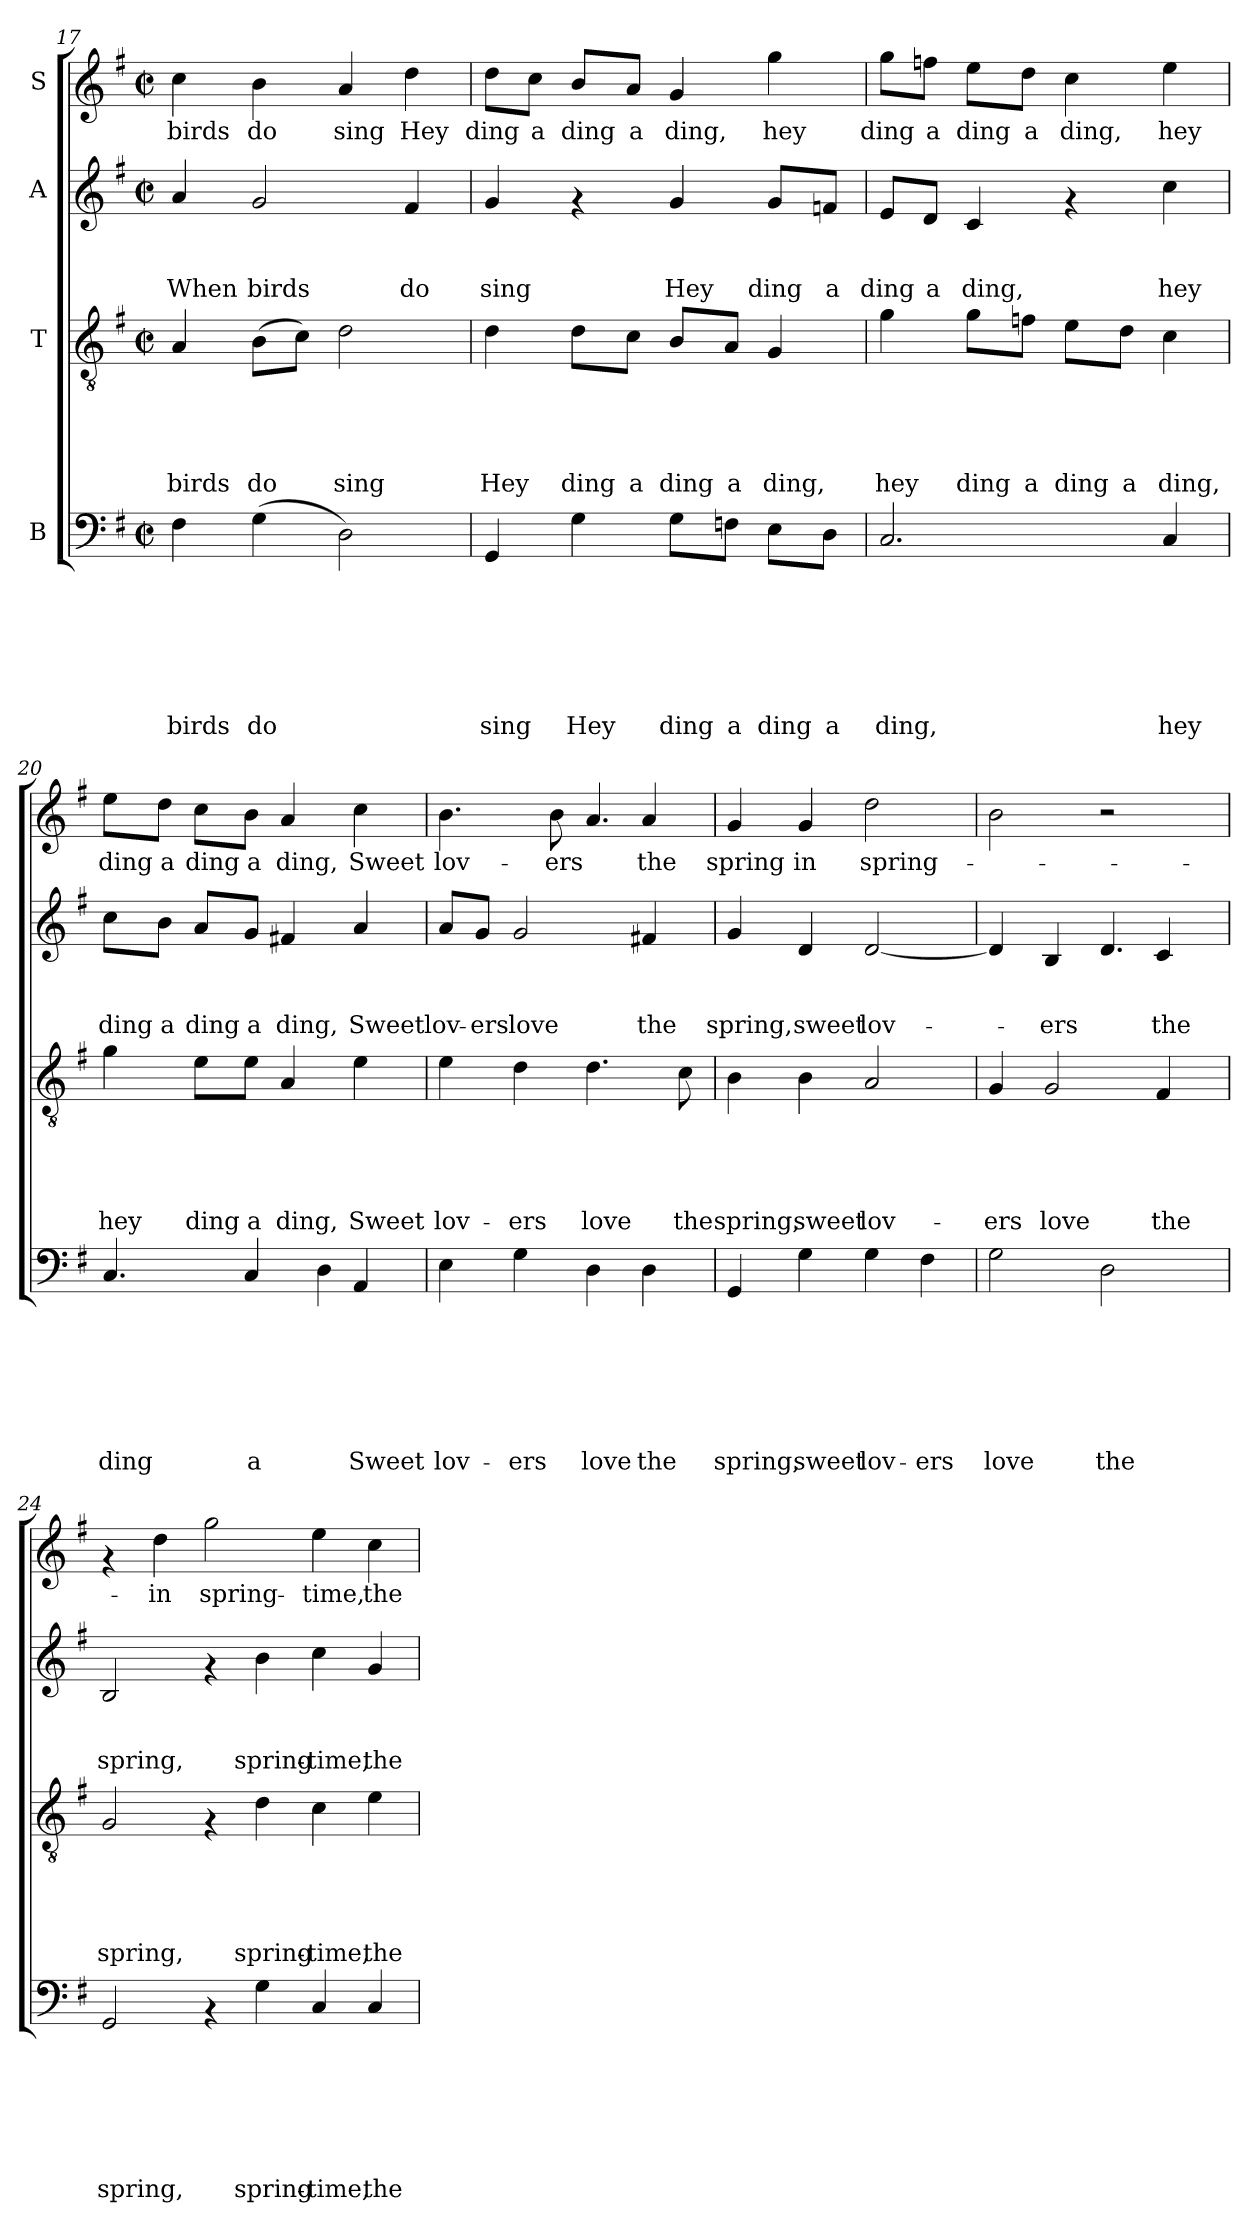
**kern	**text	**text	**text	**text	**text	**text	**text	**kern	**text	**text	**text	**text	**text	**kern	**text	**text	**text	**kern	**text
*part4	*part4	*part4	*part4	*part4	*part4	*part4	*part4	*part3	*part3	*part3	*part3	*part3	*part3	*part2	*part2	*part2	*part2	*part1	*part1
*staff4	*staff4	*staff4	*staff4	*staff4	*staff4	*staff4	*staff4	*staff3	*staff3	*staff3	*staff3	*staff3	*staff3	*staff2	*staff2	*staff2	*staff2	*staff1	*staff1
*I"B	*	*	*	*	*	*	*	*I"T	*	*	*	*	*	*I"A	*	*	*	*I"S	*
*clefF4	*	*	*	*	*	*	*	*clefGv2	*	*	*	*	*	*clefG2	*	*	*	*clefG2	*
*k[f#]	*	*	*	*	*	*	*	*k[f#]	*	*	*	*	*	*k[f#]	*	*	*	*k[f#]	*
*G:	*	*	*	*	*	*	*	*G:	*	*	*	*	*	*G:	*	*	*	*G:	*
*M2/2	*	*	*	*	*	*	*	*M2/2	*	*	*	*	*	*M2/2	*	*	*	*M2/2	*
*met(c|)	*	*	*	*	*	*	*	*met(c|)	*	*	*	*	*	*met(c|)	*	*	*	*met(c|)	*
=17	=17	=17	=17	=17	=17	=17	=17	=17	=17	=17	=17	=17	=17	=17	=17	=17	=17	=17	=17
!	!	!	!	!	!	!	!LO:LY:b	!	!	!	!	!	!LO:LY:b	!	!	!	!LO:LY:b	!	!LO:LY:b
4F#\	.	.	.	.	.	.	birds	4A/	.	.	.	.	birds	4a/	.	.	When	4cc\	birds
!	!	!	!	!	!	!	!LO:LY:b	!	!	!	!	!	!LO:LY:b	!	!	!	!LO:LY:b	!	!LO:LY:b
(>4G\	.	.	.	.	.	.	do	(>8B\L	.	.	.	.	do	2g/	.	.	birds	4b\	do
.	.	.	.	.	.	.	.	8c\J)	.	.	.	.	.	.	.	.	.	.	.
!	!	!	!	!	!	!	!	!	!	!	!	!	!LO:LY:b	!	!	!	!	!	!LO:LY:b
2D\)	.	.	.	.	.	.	.	2d\	.	.	.	.	sing	.	.	.	.	4a/	sing
!	!	!	!	!	!	!	!	!	!	!	!	!	!	!	!	!	!LO:LY:b	!	!LO:LY:b
.	.	.	.	.	.	.	.	.	.	.	.	.	.	4f#/	.	.	do	4dd\	Hey
!!LO:PB:g=z
=18	=18	=18	=18	=18	=18	=18	=18	=18	=18	=18	=18	=18	=18	=18	=18	=18	=18	=18	=18
!	!	!	!	!	!	!	!LO:LY:b	!	!	!	!	!	!LO:LY:b	!	!	!	!LO:LY:b	!	!LO:LY:b
4GG/	.	.	.	.	.	.	sing	4d\	.	.	.	.	Hey	4g/	.	.	sing	8dd\L	ding
!	!	!	!	!	!	!	!	!	!	!	!	!	!	!	!	!	!	!	!LO:LY:b
.	.	.	.	.	.	.	.	.	.	.	.	.	.	.	.	.	.	8cc\J	a
!	!	!	!	!	!	!	!LO:LY:b	!	!	!	!	!	!LO:LY:b	!	!	!	!	!	!LO:LY:b
4G\	.	.	.	.	.	.	Hey	8d\L	.	.	.	.	ding	4rf	.	.	.	8b/L	ding
!	!	!	!	!	!	!	!	!	!	!	!	!	!LO:LY:b	!	!	!	!	!	!LO:LY:b
.	.	.	.	.	.	.	.	8c\J	.	.	.	.	a	.	.	.	.	8a/J	a
!	!	!	!	!	!	!	!LO:LY:b	!	!	!	!	!	!LO:LY:b	!	!	!	!LO:LY:b	!	!LO:LY:b
8G\L	.	.	.	.	.	.	ding	8B/L	.	.	.	.	ding	4g/	.	.	Hey	4g/	ding,
!	!	!	!	!	!	!	!LO:LY:b	!	!	!	!	!	!LO:LY:b	!	!	!	!	!	!
8Fn\J	.	.	.	.	.	.	a	8A/J	.	.	.	.	a	.	.	.	.	.	.
!	!	!	!	!	!	!	!LO:LY:b	!	!	!	!	!	!LO:LY:b	!	!	!	!LO:LY:b	!	!LO:LY:b
8E\L	.	.	.	.	.	.	ding	4G/	.	.	.	.	ding,	8g/L	.	.	ding	4gg\	hey
!	!	!	!	!	!	!	!LO:LY:b	!	!	!	!	!	!	!	!	!	!LO:LY:b	!	!
8D\J	.	.	.	.	.	.	a	.	.	.	.	.	.	8fn/J	.	.	a	.	.
=19	=19	=19	=19	=19	=19	=19	=19	=19	=19	=19	=19	=19	=19	=19	=19	=19	=19	=19	=19
!	!	!	!	!	!	!	!LO:LY:b	!	!	!	!	!	!LO:LY:b	!	!	!	!LO:LY:b	!	!LO:LY:b
2.C/	.	.	.	.	.	.	ding,	4g\	.	.	.	.	hey	8e/L	.	.	ding	8gg\L	ding
!	!	!	!	!	!	!	!	!	!	!	!	!	!	!	!	!	!LO:LY:b	!	!LO:LY:b
.	.	.	.	.	.	.	.	.	.	.	.	.	.	8d/J	.	.	a	8ffn\J	a
!	!	!	!	!	!	!	!	!	!	!	!	!	!LO:LY:b	!	!	!	!LO:LY:b	!	!LO:LY:b
.	.	.	.	.	.	.	.	8g\L	.	.	.	.	ding	4c/	.	.	ding,	8ee\L	ding
!	!	!	!	!	!	!	!	!	!	!	!	!	!LO:LY:b	!	!	!	!	!	!LO:LY:b
.	.	.	.	.	.	.	.	8fn\J	.	.	.	.	a	.	.	.	.	8dd\J	a
!	!	!	!	!	!	!	!	!	!	!	!	!	!LO:LY:b	!	!	!	!	!	!LO:LY:b
.	.	.	.	.	.	.	.	8e\L	.	.	.	.	ding	4rf	.	.	.	4cc\	ding,
!	!	!	!	!	!	!	!	!	!	!	!	!	!LO:LY:b	!	!	!	!	!	!
.	.	.	.	.	.	.	.	8d\J	.	.	.	.	a	.	.	.	.	.	.
!	!	!	!	!	!	!	!LO:LY:b	!	!	!	!	!	!LO:LY:b	!	!	!	!LO:LY:b	!	!LO:LY:b
4C/	.	.	.	.	.	.	hey	4c\	.	.	.	.	ding,	4cc\	.	.	hey	4ee\	hey
=20	=20	=20	=20	=20	=20	=20	=20	=20	=20	=20	=20	=20	=20	=20	=20	=20	=20	=20	=20
!	!	!	!	!	!	!	!LO:LY:b	!	!	!	!	!	!LO:LY:b	!	!	!	!LO:LY:b	!	!LO:LY:b
*^	*	*	*	*	*	*	*	*	*	*	*	*	*	*	*	*	*	*	*
4.C/	2.ryy	.	.	.	.	.	.	ding	4g\	.	.	.	.	hey	8cc\L	.	.	ding	8ee\L	ding
!	!	!	!	!	!	!	!	!	!	!	!	!	!	!	!	!	!	!LO:LY:b	!	!LO:LY:b
.	.	.	.	.	.	.	.	.	.	.	.	.	.	.	8b\J	.	.	a	8dd\J	a
!	!	!	!	!	!	!	!	!	!	!	!	!	!	!LO:LY:b	!	!	!	!LO:LY:b	!	!LO:LY:b
.	.	.	.	.	.	.	.	.	8e\L	.	.	.	.	ding	8a/L	.	.	ding	8cc\L	ding
!	!	!	!	!	!	!	!	!LO:LY:b	!	!	!	!	!	!LO:LY:b	!	!	!	!LO:LY:b	!	!LO:LY:b
4C/	.	.	.	.	.	.	.	a	8e\J	.	.	.	.	a	8g/J	.	.	a	8b\J	a
!	!	!	!	!	!	!	!	!	!	!	!	!	!	!LO:LY:b	!	!	!	!LO:LY:b	!	!LO:LY:b
.	.	.	.	.	.	.	.	.	4A/	.	.	.	.	ding,	4f#X/	.	.	ding,	4a/	ding,
4D\	.	.	.	.	.	.	.	.	.	.	.	.	.	.	.	.	.	.	.	.
!	!	!	!	!	!	!	!	!LO:LY:b	!	!	!	!	!	!LO:LY:b	!	!	!	!LO:LY:b	!	!LO:LY:b
.	4AA/	.	.	.	.	.	.	Sweet	4e\	.	.	.	.	Sweet	4a/	.	.	Sweet	4cc\	Sweet
8ryy	.	.	.	.	.	.	.	.	.	.	.	.	.	.	.	.	.	.	.	.
*v	*v	*	*	*	*	*	*	*	*	*	*	*	*	*	*	*	*	*	*	*
!!LO:PB:g=z
=21	=21	=21	=21	=21	=21	=21	=21	=21	=21	=21	=21	=21	=21	=21	=21	=21	=21	=21	=21
!	!	!	!	!	!	!	!LO:LY:b	!	!	!	!	!	!LO:LY:b	!	!	!	!LO:LY:b	!	!LO:LY:b
*	*	*	*	*	*	*	*	*	*	*	*	*	*	*	*	*	*	*^	*
4E\	.	.	.	.	.	.	lov-	4e\	.	.	.	.	lov-	8a/L	.	.	lov-	4.b\	2.ryy	lov-
!	!	!	!	!	!	!	!	!	!	!	!	!	!	!	!	!	!LO:LY:b	!	!	!
.	.	.	.	.	.	.	.	.	.	.	.	.	.	8g/J	.	.	-ers	.	.	.
!	!	!	!	!	!	!	!LO:LY:b	!	!	!	!	!	!LO:LY:b	!	!	!	!LO:LY:b	!	!	!
4G\	.	.	.	.	.	.	-ers	4d\	.	.	.	.	-ers	2g/	.	.	love	.	.	.
!	!	!	!	!	!	!	!	!	!	!	!	!	!	!	!	!	!	!	!	!LO:LY:b
.	.	.	.	.	.	.	.	.	.	.	.	.	.	.	.	.	.	8b\	.	-ers
!	!	!	!	!	!	!	!LO:LY:b	!	!	!	!	!	!LO:LY:b	!	!	!	!	!	!	!
4D\	.	.	.	.	.	.	love	4.d\	.	.	.	.	love	.	.	.	.	4.a/	.	.
!	!	!	!	!	!	!	!LO:LY:b	!	!	!	!	!	!	!	!	!	!LO:LY:b	!	!	!LO:LY:b
4D\	.	.	.	.	.	.	the	.	.	.	.	.	.	4f#X/	.	.	the	.	4a/	the
!	!	!	!	!	!	!	!	!	!	!	!	!	!LO:LY:b	!	!	!	!	!	!	!
.	.	.	.	.	.	.	.	8c\	.	.	.	.	the	.	.	.	.	8ryy	.	.
*	*	*	*	*	*	*	*	*	*	*	*	*	*	*	*	*	*	*v	*v	*
=22	=22	=22	=22	=22	=22	=22	=22	=22	=22	=22	=22	=22	=22	=22	=22	=22	=22	=22	=22
!	!	!	!	!	!	!	!LO:LY:b	!	!	!	!	!	!LO:LY:b	!	!	!	!LO:LY:b	!	!LO:LY:b
4GG/	.	.	.	.	.	.	spring,	4B\	.	.	.	.	spring,	4g/	.	.	spring,	4g/	spring
!	!	!	!	!	!	!	!LO:LY:b	!	!	!	!	!	!LO:LY:b	!	!	!	!LO:LY:b	!	!LO:LY:b
4G\	.	.	.	.	.	.	sweet	4B\	.	.	.	.	sweet	4d/	.	.	sweet	4g/	in
!	!	!	!	!	!	!	!LO:LY:b	!	!	!	!	!	!LO:LY:b	!	!	!	!LO:LY:b	!	!LO:LY:b
4G\	.	.	.	.	.	.	lov-	2A/	.	.	.	.	lov-	[<2d/	.	.	lov-	2dd\	spring-
!	!	!	!	!	!	!	!LO:LY:b	!	!	!	!	!	!	!	!	!	!	!	!
4F#\	.	.	.	.	.	.	-ers	.	.	.	.	.	.	.	.	.	.	.	.
=23	=23	=23	=23	=23	=23	=23	=23	=23	=23	=23	=23	=23	=23	=23	=23	=23	=23	=23	=23
!	!	!	!	!	!	!	!LO:LY:b	!	!	!	!	!	!LO:LY:b	!	!	!	!	!	!
*	*	*	*	*	*	*	*	*	*	*	*	*	*	*^	*	*	*	*	*
2G\	.	.	.	.	.	.	love	4G/	.	.	.	.	-ers	4d/]	2.ryy	.	.	.	2b\	.
!	!	!	!	!	!	!	!	!	!	!	!	!	!LO:LY:b	!	!	!	!	!LO:LY:b	!	!
.	.	.	.	.	.	.	.	2G/	.	.	.	.	love	4B/	.	.	.	-ers	.	.
!	!	!	!	!	!	!	!LO:LY:b	!	!	!	!	!	!	!	!	!	!	!	!	!
2D\	.	.	.	.	.	.	the	.	.	.	.	.	.	4.d/	.	.	.	.	2r	.
!	!	!	!	!	!	!	!	!	!	!	!	!	!LO:LY:b	!	!	!	!	!LO:LY:b	!	!
.	.	.	.	.	.	.	.	4F#/	.	.	.	.	the	.	4c/	.	.	the	.	.
.	.	.	.	.	.	.	.	.	.	.	.	.	.	8ryy	.	.	.	.	.	.
*	*	*	*	*	*	*	*	*	*	*	*	*	*	*v	*v	*	*	*	*	*
=24	=24	=24	=24	=24	=24	=24	=24	=24	=24	=24	=24	=24	=24	=24	=24	=24	=24	=24	=24
!	!	!	!	!	!	!	!LO:LY:b	!	!	!	!	!	!LO:LY:b	!	!	!	!LO:LY:b	!	!
2GG/	.	.	.	.	.	.	spring,	2G/	.	.	.	.	spring,	2B/	.	.	spring,	4rf	.
!	!	!	!	!	!	!	!	!	!	!	!	!	!	!	!	!	!	!	!LO:LY:b
.	.	.	.	.	.	.	.	.	.	.	.	.	.	.	.	.	.	4dd\	in
!	!	!	!	!	!	!	!	!	!	!	!	!	!	!	!	!	!	!	!LO:LY:b
4rAA	.	.	.	.	.	.	.	4rF	.	.	.	.	.	4rf	.	.	.	2gg\	spring-
!	!	!	!	!	!	!	!LO:LY:b	!	!	!	!	!	!LO:LY:b	!	!	!	!LO:LY:b	!	!
4G\	.	.	.	.	.	.	spring-	4d\	.	.	.	.	spring-	4b\	.	.	spring-	.	.
!	!	!	!	!	!	!	!LO:LY:b	!	!	!	!	!	!LO:LY:b	!	!	!	!LO:LY:b	!	!LO:LY:b
4C/	.	.	.	.	.	.	-time,	4c\	.	.	.	.	-time,	4cc\	.	.	-time,	4ee\	-time,
!	!	!	!	!	!	!	!LO:LY:b	!	!	!	!	!	!LO:LY:b	!	!	!	!LO:LY:b	!	!LO:LY:b
4C/	.	.	.	.	.	.	the	4e\	.	.	.	.	the	4g/	.	.	the	4cc\	the
=	=	=	=	=	=	=	=	=	=	=	=	=	=	=	=	=	=	=	=
*-	*-	*-	*-	*-	*-	*-	*-	*-	*-	*-	*-	*-	*-	*-	*-	*-	*-	*-	*-
